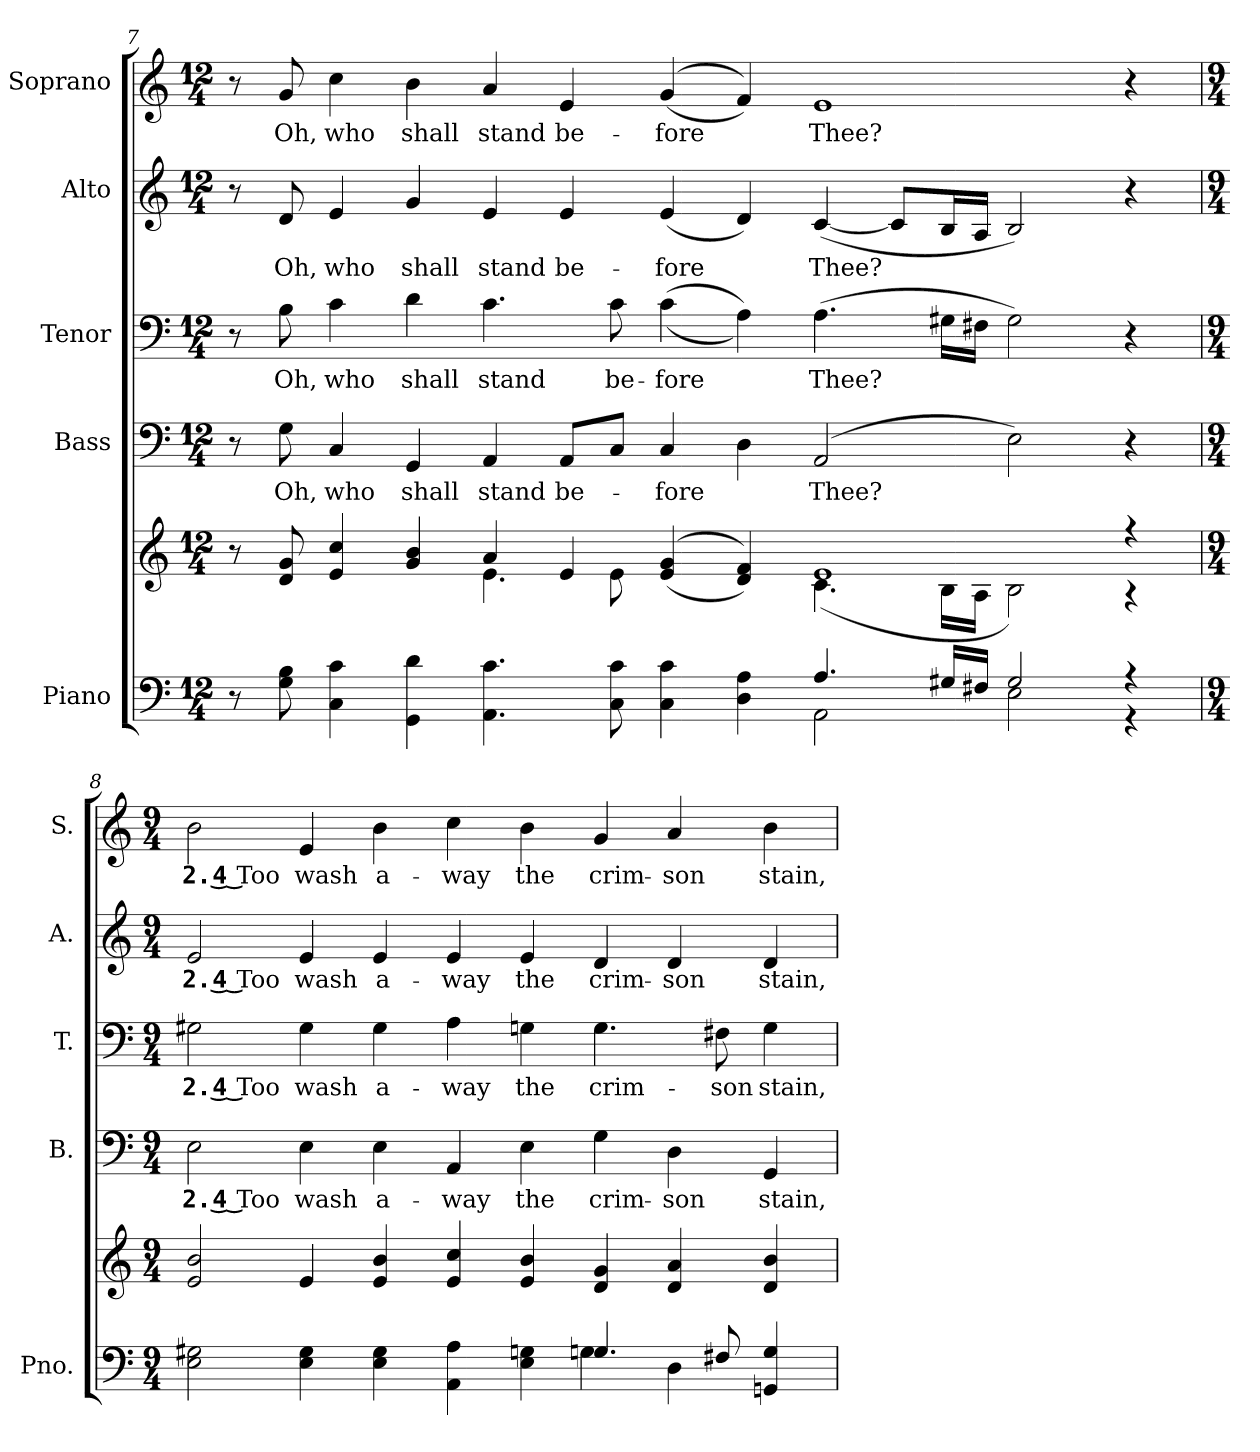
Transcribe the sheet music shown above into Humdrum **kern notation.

**kern	**kern	**kern	**text	**kern	**text	**kern	**text	**kern	**text
*part5	*part5	*part4	*part4	*part3	*part3	*part2	*part2	*part1	*part1
*staff6	*staff5	*staff4	*staff4	*staff3	*staff3	*staff2	*staff2	*staff1	*staff1
*I"Piano	*	*I"Bass	*	*I"Tenor	*	*I"Alto	*	*I"Soprano	*
*I'Pno.	*	*I'B.	*	*I'T.	*	*I'A.	*	*I'S.	*
!!LO:PB:g=z
*clefF4	*clefG2	*clefF4	*	*clefF4	*	*clefG2	*	*clefG2	*
*k[]	*k[]	*k[]	*	*k[]	*	*k[]	*	*k[]	*
*C:	*C:	*C:	*	*C:	*	*C:	*	*C:	*
*M12/4	*M12/4	*M12/4	*	*M12/4	*	*M12/4	*	*M12/4	*
=7	=7	=7	=7	=7	=7	=7	=7	=7	=7
*^	*^	*	*	*	*	*	*	*	*
8r	8ryy	8r	4ryy	8r	.	8r	.	8r	.	8r	.
!	!	!	!	!	!LO:LY:b:color=#000000	!	!	!	!	!	!
!	!	!	!	!	!	!	!LO:LY:b:color=#000000	!	!	!	!
!	!	!	!	!	!	!	!	!	!LO:LY:b:color=#000000	!	!
!	!	!	!	!	!	!	!	!	!	!	!LO:LY:b:color=#000000
8Gi\ 8Bi	8ryy	8di/ 8gi	.	8Gi\	Oh,	8Bi\	Oh,	8di/	Oh,	8gi/	Oh,
!	!	!	!	!	!LO:LY:b:color=#000000	!	!	!	!	!	!
!	!	!	!	!	!	!	!LO:LY:b:color=#000000	!	!	!	!
!	!	!	!	!	!	!	!	!	!LO:LY:b:color=#000000	!	!
!	!	!	!	!	!	!	!	!	!	!	!LO:LY:b:color=#000000
4Ci\ 4ci	4ryy	4ei/ 4cci	2ryy	4Ci/	who	4ci\	who	4ei/	who	4cci\	who
!	!	!	!	!	!LO:LY:b:color=#000000	!	!	!	!	!	!
!	!	!	!	!	!	!	!LO:LY:b:color=#000000	!	!	!	!
!	!	!	!	!	!	!	!	!	!LO:LY:b:color=#000000	!	!
!	!	!	!	!	!	!	!	!	!	!	!LO:LY:b:color=#000000
4GGi\ 4di	2ryy	4gi/ 4bi	.	4GGi/	shall	4di\	shall	4gi/	shall	4bi\	shall
!	!	!	!	!	!LO:LY:b:color=#000000	!	!	!	!	!	!
!	!	!	!	!	!	!	!LO:LY:b:color=#000000	!	!	!	!
!	!	!	!	!	!	!	!	!	!LO:LY:b:color=#000000	!	!
!	!	!	!	!	!	!	!	!	!	!	!LO:LY:b:color=#000000
4.AAi\ 4.ci	.	4ai/	4.ei\	4AAi/	stand	4.ci\	stand	4ei/	stand	4ai/	stand
!	!	!	!	!	!LO:LY:b:color=#000000	!	!	!	!	!	!
!	!	!	!	!	!	!	!	!	!LO:LY:b:color=#000000	!	!
!	!	!	!	!	!	!	!	!	!	!	!LO:LY:b:color=#000000
.	4ryy	4ei/	.	8AAi/L	be-	.	.	4ei/	be-	4ei/	be-
!	!	!	!	!	!	!	!LO:LY:b:color=#000000	!	!	!	!
8Ci\ 8ci	.	.	8ei\	8Ci/J	.	8ci\	be-	.	.	.	.
!	!	!	!	!	!LO:LY:b:color=#000000	!	!	!	!	!	!
!	!	!	!	!	!	!	!LO:LY:b:color=#000000	!	!	!	!
!	!	!	!	!	!	!	!	!	!LO:LY:b:color=#000000	!	!
!	!	!	!	!	!	!	!	!	!	!	!LO:LY:b:color=#000000
4Ci\ 4ci	2ryy	((4ei/ 4gi	2ryy	4Ci/	-fore	((4ci\	-fore	(4ei/	-fore	((4gi/	-fore
4Di\ 4Ai	.	4di/ 4fi))	.	4Di\	.	4Ai\))	.	4di/)	.	4fi/))	.
!	!	!	!	!	!LO:LY:b:color=#000000	!	!	!	!	!	!
!	!	!	!	!	!	!	!LO:LY:b:color=#000000	!	!	!	!
!	!	!	!	!	!	!	!	!	!LO:LY:b:color=#000000	!	!
!	!	!	!	!	!	!	!	!	!	!	!LO:LY:b:color=#000000
4.Ai/	2AAi\	1ei	(4.ci\	(2AAi/	Thee?	(4.Ai\	Thee?	([<4ci/	Thee?	1ei	Thee?
.	.	.	.	.	.	.	.	8ci/L]	.	.	.
16G#Xi/LL	.	.	16Bi\LL	.	.	16G#Xi\LL	.	16Bi/L	.	.	.
16F#Xi/JJ	.	.	16Ai\JJ	.	.	16F#Xi\JJ	.	16Ai/JJ	.	.	.
2G#i/	2Ei\	.	2Bi\)	2Ei\)	.	2G#i\)	.	2Bi/)	.	.	.
4r	4r	4r	4r	4r	.	4r	.	4r	.	4r	.
*	*	*v	*v	*	*	*	*	*	*	*	*
!!LO:PB:g=z
=8	=8	=8	=8	=8	=8	=8	=8	=8	=8	=8
*M9/4	*	*M9/4	*M9/4	*	*M9/4	*	*M9/4	*	*M9/4	*
*	*	*^	*	*	*	*	*	*	*	*
!	!	!	!	!	!LO:LY:b:color=#000000	!	!	!	!	!	!
*	*	*v	*v	*	*	*	*	*	*	*	*
*	*	*^	*	*	*	*	*	*	*	*
!	!	!	!	!	!	!	!LO:LY:b:color=#000000	!	!	!	!
*	*	*v	*v	*	*	*	*	*	*	*	*
*	*	*^	*	*	*	*	*	*	*	*
!	!	!	!	!	!	!	!	!	!LO:LY:b:color=#000000	!	!
*	*	*v	*v	*	*	*	*	*	*	*	*
*	*	*^	*	*	*	*	*	*	*	*
!	!	!	!	!	!	!	!	!	!	!	!LO:LY:b:color=#000000
*	*	*v	*v	*	*	*	*	*	*	*	*
2Ei\ 2G#Xi	1ryy	2ei/ 2bi	2Ei\	2. 4 Too	2G#Xi\	2. 4 Too	2ei/	2. 4 Too	2bi\	2. 4 Too
!	!	!	!	!LO:LY:b:color=#000000	!	!	!	!	!	!
!	!	!	!	!	!	!LO:LY:b:color=#000000	!	!	!	!
!	!	!	!	!	!	!	!	!LO:LY:b:color=#000000	!	!
!	!	!	!	!	!	!	!	!	!	!LO:LY:b:color=#000000
4Ei\ 4G#i	.	4ei/	4Ei\	wash	4G#i\	wash	4ei/	wash	4ei/	wash
!	!	!	!	!LO:LY:b:color=#000000	!	!	!	!	!	!
!	!	!	!	!	!	!LO:LY:b:color=#000000	!	!	!	!
!	!	!	!	!	!	!	!	!LO:LY:b:color=#000000	!	!
!	!	!	!	!	!	!	!	!	!	!LO:LY:b:color=#000000
4Ei\ 4G#i	.	4ei/ 4bi	4Ei\	a-	4G#i\	a-	4ei/	a-	4bi\	a-
!	!	!	!	!LO:LY:b:color=#000000	!	!	!	!	!	!
!	!	!	!	!	!	!LO:LY:b:color=#000000	!	!	!	!
!	!	!	!	!	!	!	!	!LO:LY:b:color=#000000	!	!
!	!	!	!	!	!	!	!	!	!	!LO:LY:b:color=#000000
4AAi\ 4Ai	2ryy	4ei/ 4cci	4AAi/	-way	4Ai\	-way	4ei/	-way	4cci\	-way
!	!	!	!	!LO:LY:b:color=#000000	!	!	!	!	!	!
!	!	!	!	!	!	!LO:LY:b:color=#000000	!	!	!	!
!	!	!	!	!	!	!	!	!LO:LY:b:color=#000000	!	!
!	!	!	!	!	!	!	!	!	!	!LO:LY:b:color=#000000
4Ei\ 4Gni	.	4ei/ 4bi	4Ei\	the	4Gni\	the	4ei/	the	4bi\	the
!	!	!	!	!LO:LY:b:color=#000000	!	!	!	!	!	!
!	!	!	!	!	!	!LO:LY:b:color=#000000	!	!	!	!
!	!	!	!	!	!	!	!	!LO:LY:b:color=#000000	!	!
!	!	!	!	!	!	!	!	!	!	!LO:LY:b:color=#000000
4.Gi/	4Gni\	4di/ 4gi	4Gi\	crim-	4.Gi\	crim-	4di/	crim-	4gi/	crim-
!	!	!	!	!LO:LY:b:color=#000000	!	!	!	!	!	!
!	!	!	!	!	!	!	!	!LO:LY:b:color=#000000	!	!
!	!	!	!	!	!	!	!	!	!	!LO:LY:b:color=#000000
.	4Di\	4di/ 4ai	4Di\	-son	.	.	4di/	-son	4ai/	-son
!	!	!	!	!	!	!LO:LY:b:color=#000000	!	!	!	!
8F#Xi/	.	.	.	.	8F#Xi\	-son	.	.	.	.
!	!	!	!	!LO:LY:b:color=#000000	!	!	!	!	!	!
!	!	!	!	!	!	!LO:LY:b:color=#000000	!	!	!	!
!	!	!	!	!	!	!	!	!LO:LY:b:color=#000000	!	!
!	!	!	!	!	!	!	!	!	!	!LO:LY:b:color=#000000
4GGni/ 4Gi	4ryy	4di/ 4bi	4GGi/	stain,	4Gi\	stain,	4di/	stain,	4bi\	stain,
*v	*v	*	*	*	*	*	*	*	*	*
=	=	=	=	=	=	=	=	=	=
*-	*-	*-	*-	*-	*-	*-	*-	*-	*-
